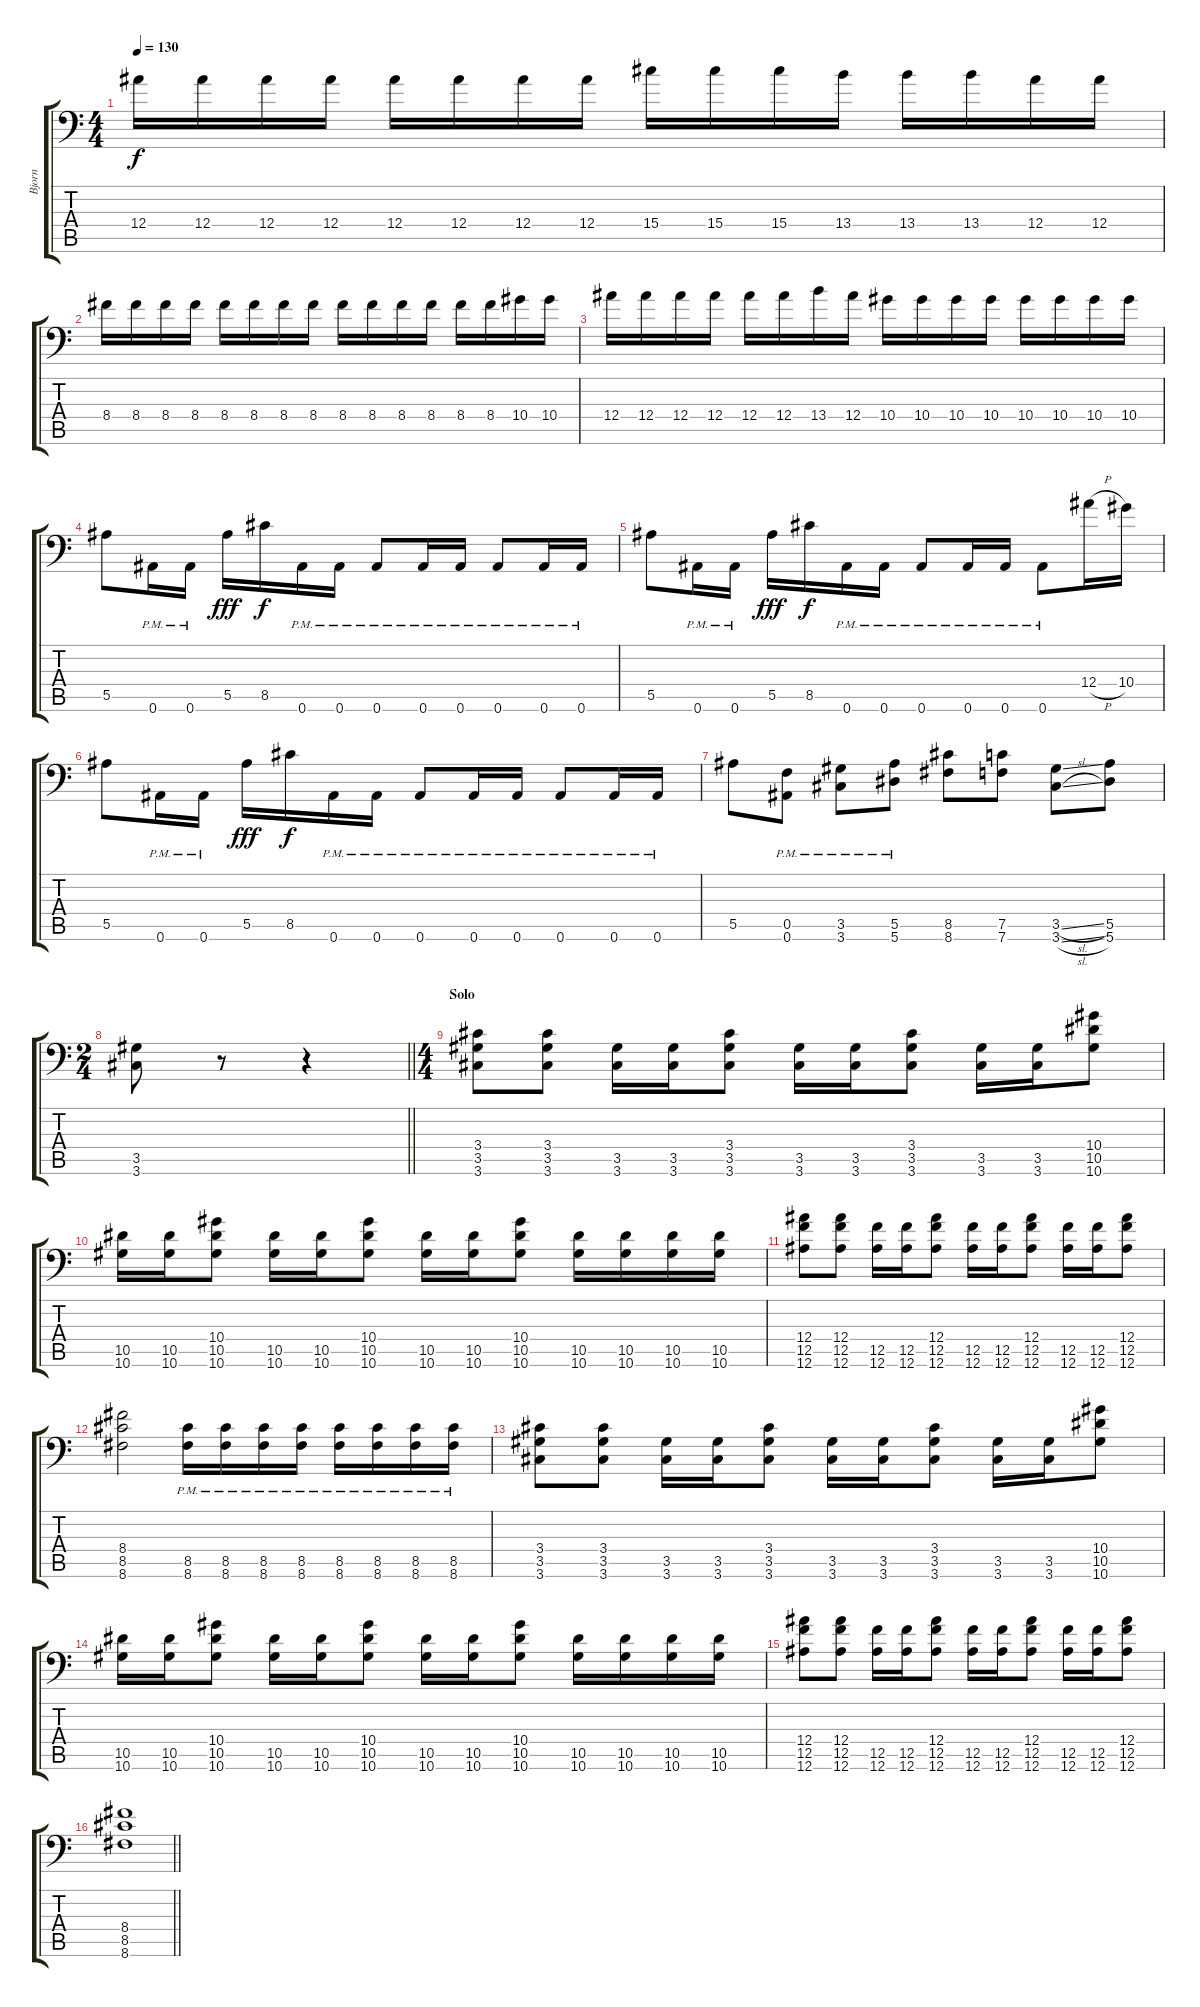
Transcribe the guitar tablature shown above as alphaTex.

\track ("Bjorn" "Bjorn") {instrument distortionguitar}
\staff {score tabs}
\tuning (C4 G3 Eb3 Bb2 F2 Bb1) {hide}
\ts (4 4)
\tempo 130
\clef f4
\ks c
12.4.16{dy f} 12.4.16 12.4.16 12.4.16 12.4.16 12.4.16 12.4.16 12.4.16 15.4.16 15.4.16 15.4.16 13.4.16 13.4.16 13.4.16 12.4.16 12.4.16 |
8.4.16 8.4.16 8.4.16 8.4.16 8.4.16 8.4.16 8.4.16 8.4.16 8.4.16 8.4.16 8.4.16 8.4.16 8.4.16 8.4.16 10.4.16 10.4.16 |
12.4.16 12.4.16 12.4.16 12.4.16 12.4.16 12.4.16 13.4.16 12.4.16 10.4.16 10.4.16 10.4.16 10.4.16 10.4.16 10.4.16 10.4.16 10.4.16 |
5.5.8 0.6{pm}.16 0.6{pm}.16 5.5.16{dy fff} 8.5.16{dy f} 0.6{pm}.16 0.6{pm}.16 0.6{pm}.8 0.6{pm}.16 0.6{pm}.16 0.6{pm}.8 0.6{pm}.16 0.6{pm}.16 |
5.5.8 0.6{pm}.16 0.6{pm}.16 5.5.16{dy fff} 8.5.16{dy f} 0.6{pm}.16 0.6{pm}.16 0.6{pm}.8 0.6{pm}.16 0.6{pm}.16 0.6{pm}.8 12.4{h}.16 10.4.16 |
5.5.8 0.6{pm}.16 0.6{pm}.16 5.5.16{dy fff} 8.5.16{dy f} 0.6{pm}.16 0.6{pm}.16 0.6{pm}.8 0.6{pm}.16 0.6{pm}.16 0.6{pm}.8 0.6{pm}.16 0.6{pm}.16 |
5.5.8 (0.5{pm} 0.6{pm}).8 (3.5{pm} 3.6{pm}).8 (5.5{pm} 5.6{pm}).8 (8.5 8.6).8 (7.5 7.6).8 (3.5{sl} 3.6{sl}).8 (5.5 5.6).8 |
\ts (2 4)
\barLineRight lightlight
(3.5 3.6).8 r.8 r.4 |
\ts (4 4)
\section ("" "Solo ")
(3.4 3.5 3.6).8 (3.4 3.5 3.6).8 (3.5 3.6).16 (3.5 3.6).16 (3.4 3.5 3.6).8 (3.5 3.6).16 (3.5 3.6).16 (3.4 3.5 3.6).8 (3.5 3.6).16 (3.5 3.6).16 (10.4 10.5 10.6).8 |
(10.5 10.6).16 (10.5 10.6).16 (10.4 10.5 10.6).8 (10.5 10.6).16 (10.5 10.6).16 (10.4 10.5 10.6).8 (10.5 10.6).16 (10.5 10.6).16 (10.4 10.5 10.6).8 (10.5 10.6).16 (10.5 10.6).16 (10.5 10.6).16 (10.5 10.6).16 |
(12.4 12.5 12.6).8 (12.4 12.5 12.6).8 (12.5 12.6).16 (12.5 12.6).16 (12.4 12.5 12.6).8 (12.5 12.6).16 (12.5 12.6).16 (12.4 12.5 12.6).8 (12.5 12.6).16 (12.5 12.6).16 (12.4 12.5 12.6).8 |
(8.4 8.5 8.6).2 (8.5{pm} 8.6{pm}).16 (8.5{pm} 8.6{pm}).16 (8.5{pm} 8.6{pm}).16 (8.5{pm} 8.6{pm}).16 (8.5{pm} 8.6{pm}).16 (8.5{pm} 8.6{pm}).16 (8.5{pm} 8.6{pm}).16 (8.5{pm} 8.6{pm}).16 |
(3.4 3.5 3.6).8 (3.4 3.5 3.6).8 (3.5 3.6).16 (3.5 3.6).16 (3.4 3.5 3.6).8 (3.5 3.6).16 (3.5 3.6).16 (3.4 3.5 3.6).8 (3.5 3.6).16 (3.5 3.6).16 (10.4 10.5 10.6).8 |
(10.5 10.6).16 (10.5 10.6).16 (10.4 10.5 10.6).8 (10.5 10.6).16 (10.5 10.6).16 (10.4 10.5 10.6).8 (10.5 10.6).16 (10.5 10.6).16 (10.4 10.5 10.6).8 (10.5 10.6).16 (10.5 10.6).16 (10.5 10.6).16 (10.5 10.6).16 |
(12.4 12.5 12.6).8 (12.4 12.5 12.6).8 (12.5 12.6).16 (12.5 12.6).16 (12.4 12.5 12.6).8 (12.5 12.6).16 (12.5 12.6).16 (12.4 12.5 12.6).8 (12.5 12.6).16 (12.5 12.6).16 (12.4 12.5 12.6).8 |
\barLineRight lightlight
(8.4 8.5 8.6).1
